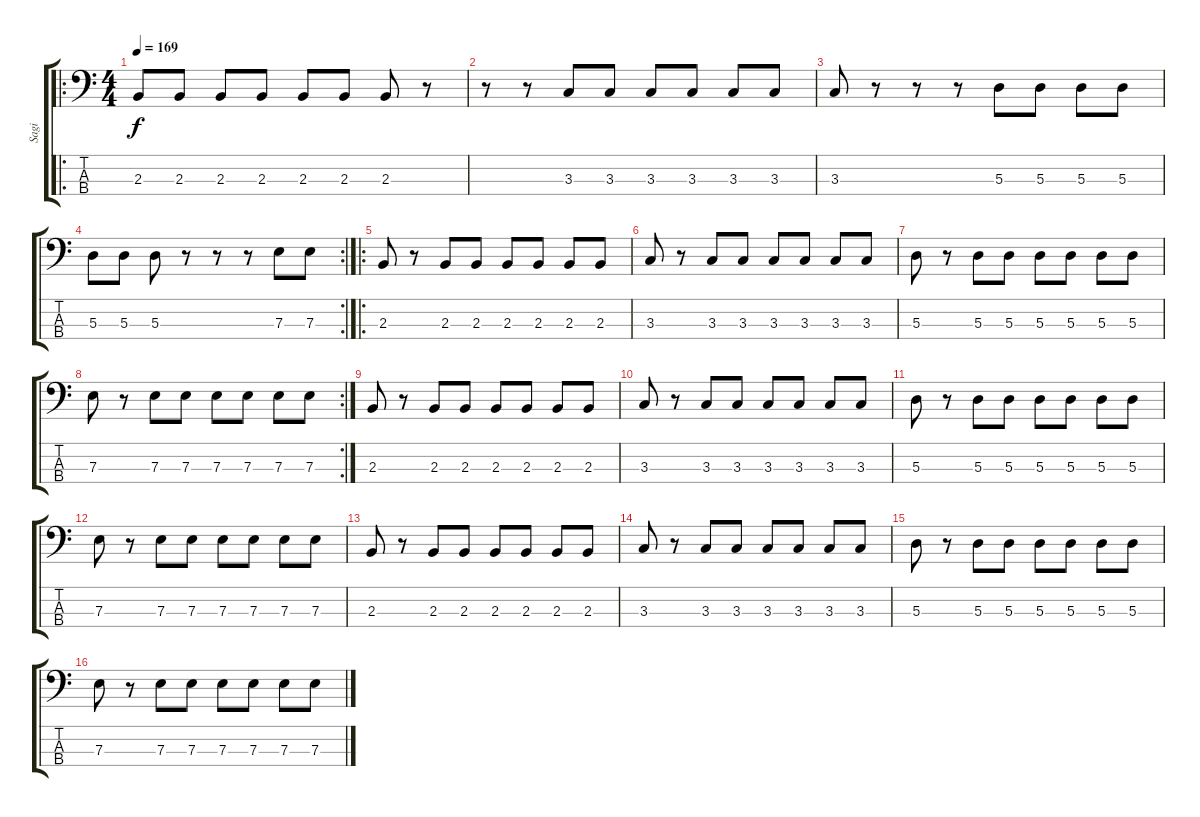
\track ("Sagi" "Sagi") {instrument electricbassfinger}
\staff {score tabs}
\tuning (G2 D2 A1 E1) {hide}
\ro
\ts (4 4)
\tempo 169
\clef f4
\ks c
2.3.8{dy f} 2.3.8 2.3.8 2.3.8 2.3.8 2.3.8 2.3.8 r.8 |
r.8 r.8 3.3.8 3.3.8 3.3.8 3.3.8 3.3.8 3.3.8 |
3.3.8 r.8 r.8 r.8 5.3.8 5.3.8 5.3.8 5.3.8 |
\rc 2
5.3.8 5.3.8 5.3.8 r.8 r.8 r.8 7.3.8 7.3.8 |
\ro
2.3.8 r.8 2.3.8 2.3.8 2.3.8 2.3.8 2.3.8 2.3.8 |
3.3.8 r.8 3.3.8 3.3.8 3.3.8 3.3.8 3.3.8 3.3.8 |
5.3.8 r.8 5.3.8 5.3.8 5.3.8 5.3.8 5.3.8 5.3.8 |
\rc 2
7.3.8 r.8 7.3.8 7.3.8 7.3.8 7.3.8 7.3.8 7.3.8 |
2.3.8 r.8 2.3.8 2.3.8 2.3.8 2.3.8 2.3.8 2.3.8 |
3.3.8 r.8 3.3.8 3.3.8 3.3.8 3.3.8 3.3.8 3.3.8 |
5.3.8 r.8 5.3.8 5.3.8 5.3.8 5.3.8 5.3.8 5.3.8 |
7.3.8 r.8 7.3.8 7.3.8 7.3.8 7.3.8 7.3.8 7.3.8 |
2.3.8 r.8 2.3.8 2.3.8 2.3.8 2.3.8 2.3.8 2.3.8 |
3.3.8 r.8 3.3.8 3.3.8 3.3.8 3.3.8 3.3.8 3.3.8 |
5.3.8 r.8 5.3.8 5.3.8 5.3.8 5.3.8 5.3.8 5.3.8 |
7.3.8 r.8 7.3.8 7.3.8 7.3.8 7.3.8 7.3.8 7.3.8
